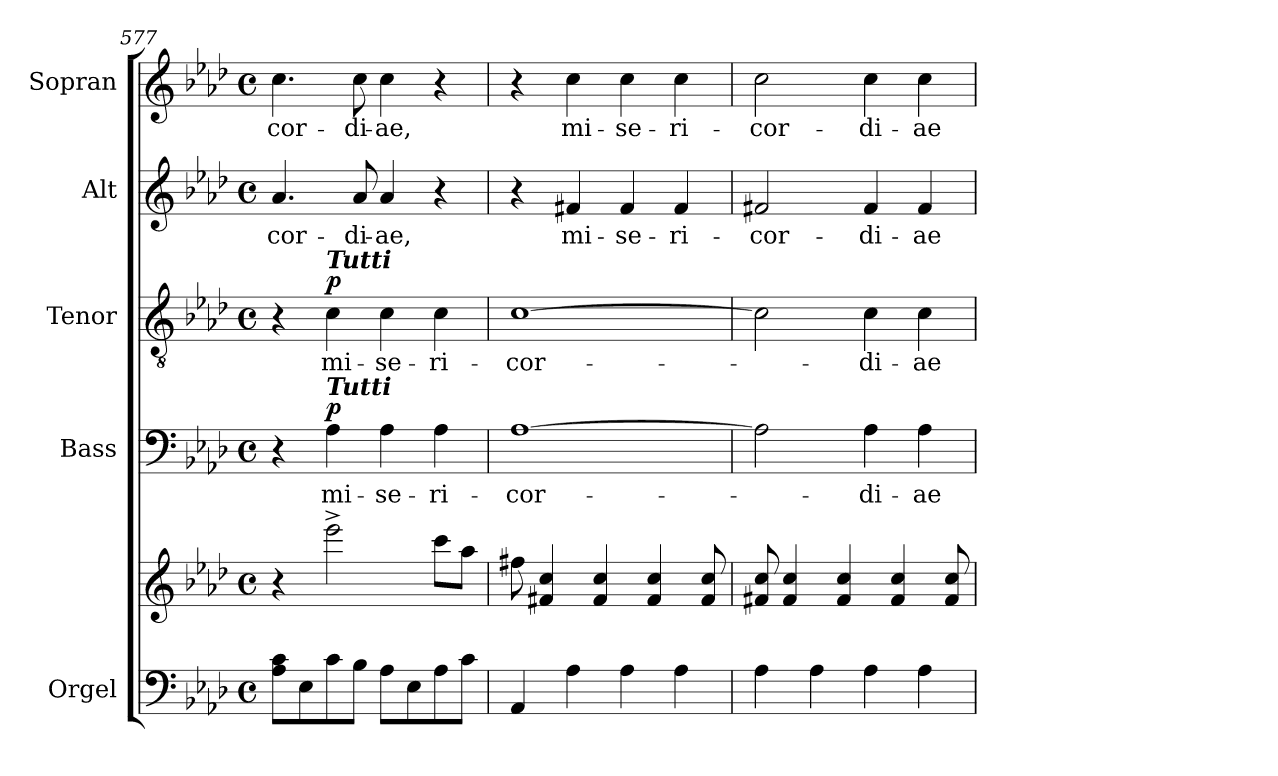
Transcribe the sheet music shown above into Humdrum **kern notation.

**kern	**kern	**kern	**text	**dynam	**kern	**text	**dynam	**kern	**text	**kern	**text
*part5	*part5	*part4	*part4	*part4	*part3	*part3	*part3	*part2	*part2	*part1	*part1
*staff6	*staff5	*staff4	*staff4	*staff4	*staff3	*staff3	*staff3	*staff2	*staff2	*staff1	*staff1
*I"Orgel	*	*I"Bass	*	*	*I"Tenor	*	*	*I"Alt	*	*I"Sopran	*
*I'Org.	*	*I'B.	*	*	*I'T.	*	*	*I'A.	*	*I'S.	*
!!LO:PB:g=z
*clefF4	*clefG2	*clefF4	*	*	*clefGv2	*	*	*clefG2	*	*clefG2	*
*k[b-e-a-d-]	*k[b-e-a-d-]	*k[b-e-a-d-]	*	*	*k[b-e-a-d-]	*	*	*k[b-e-a-d-]	*	*k[b-e-a-d-]	*
*A-:	*A-:	*A-:	*	*	*A-:	*	*	*A-:	*	*A-:	*
*M4/4	*M4/4	*M4/4	*	*	*M4/4	*	*	*M4/4	*	*M4/4	*
*met(c)	*met(c)	*met(c)	*	*	*met(c)	*	*	*met(c)	*	*met(c)	*
=577	=577	=577	=577	=577	=577	=577	=577	=577	=577	=577	=577
!	!	!	!	!	!	!	!	!	!LO:LY:b	!	!LO:LY:b
8A-\ 8c\L	4r	4r	.	.	4r	.	.	4.a-/	-cor-	4.cc\	-cor-
8E-\	.	.	.	.	.	.	.	.	.	.	.
!	!	!	!	!	!LO:TX:a:Bi:t=Tutti	!	!	!	!	!	!
!	!	!LO:TX:a:Bi:t=Tutti	!	!	!	!	!	!	!	!	!
!	!	!	!LO:LY:b	!LO:DY:a	!	!LO:LY:b	!LO:DY:a	!	!	!	!
8c\	2eee-^>\	4A-\	mi-	p	4c\	mi-	p	.	.	.	.
!	!	!	!	!	!	!	!	!	!LO:LY:b	!	!LO:LY:b
8B-\J	.	.	.	.	.	.	.	8a-/	-di-	8cc\	-di-
!	!	!	!LO:LY:b	!	!	!LO:LY:b	!	!	!LO:LY:b	!	!LO:LY:b
8A-\L	.	4A-\	-se-	.	4c\	-se-	.	4a-/	-ae,	4cc\	-ae,
8E-\	.	.	.	.	.	.	.	.	.	.	.
!	!	!	!LO:LY:b	!	!	!LO:LY:b	!	!	!	!	!
8A-\	8ccc\L	4A-\	-ri-	.	4c\	-ri-	.	4r	.	4r	.
8c\J	8aa-\J	.	.	.	.	.	.	.	.	.	.
=578	=578	=578	=578	=578	=578	=578	=578	=578	=578	=578	=578
!	!	!	!LO:LY:b	!	!	!LO:LY:b	!	!	!	!	!
4AA-/	8ff#X\	[1A-	-cor-	.	[1c	-cor-	.	4r	.	4r	.
.	4f#X/ 4cc/	.	.	.	.	.	.	.	.	.	.
!	!	!	!	!	!	!	!	!	!LO:LY:b	!	!LO:LY:b
4A-\	.	.	.	.	.	.	.	4f#X/	mi-	4cc\	mi-
.	4f#/ 4cc/	.	.	.	.	.	.	.	.	.	.
!	!	!	!	!	!	!	!	!	!LO:LY:b	!	!LO:LY:b
4A-\	.	.	.	.	.	.	.	4f#/	-se-	4cc\	-se-
.	4f#/ 4cc/	.	.	.	.	.	.	.	.	.	.
!	!	!	!	!	!	!	!	!	!LO:LY:b	!	!LO:LY:b
4A-\	.	.	.	.	.	.	.	4f#/	-ri-	4cc\	-ri-
.	8f#/ 8cc/	.	.	.	.	.	.	.	.	.	.
=579	=579	=579	=579	=579	=579	=579	=579	=579	=579	=579	=579
!	!	!	!	!	!	!	!	!	!LO:LY:b	!	!LO:LY:b
4A-\	8f#X/ 8cc/	2A-\]	.	.	2c\]	.	.	2f#X/	-cor-	2cc\	-cor-
.	4f#/ 4cc/	.	.	.	.	.	.	.	.	.	.
4A-\	.	.	.	.	.	.	.	.	.	.	.
.	4f#/ 4cc/	.	.	.	.	.	.	.	.	.	.
!	!	!	!LO:LY:b	!	!	!LO:LY:b	!	!	!LO:LY:b	!	!LO:LY:b
4A-\	.	4A-\	-di-	.	4c\	-di-	.	4f#/	-di-	4cc\	-di-
.	4f#/ 4cc/	.	.	.	.	.	.	.	.	.	.
!	!	!	!LO:LY:b	!	!	!LO:LY:b	!	!	!LO:LY:b	!	!LO:LY:b
4A-\	.	4A-\	-ae	.	4c\	-ae	.	4f#/	-ae	4cc\	-ae
.	8f#/ 8cc/	.	.	.	.	.	.	.	.	.	.
=	=	=	=	=	=	=	=	=	=	=	=
*-	*-	*-	*-	*-	*-	*-	*-	*-	*-	*-	*-
